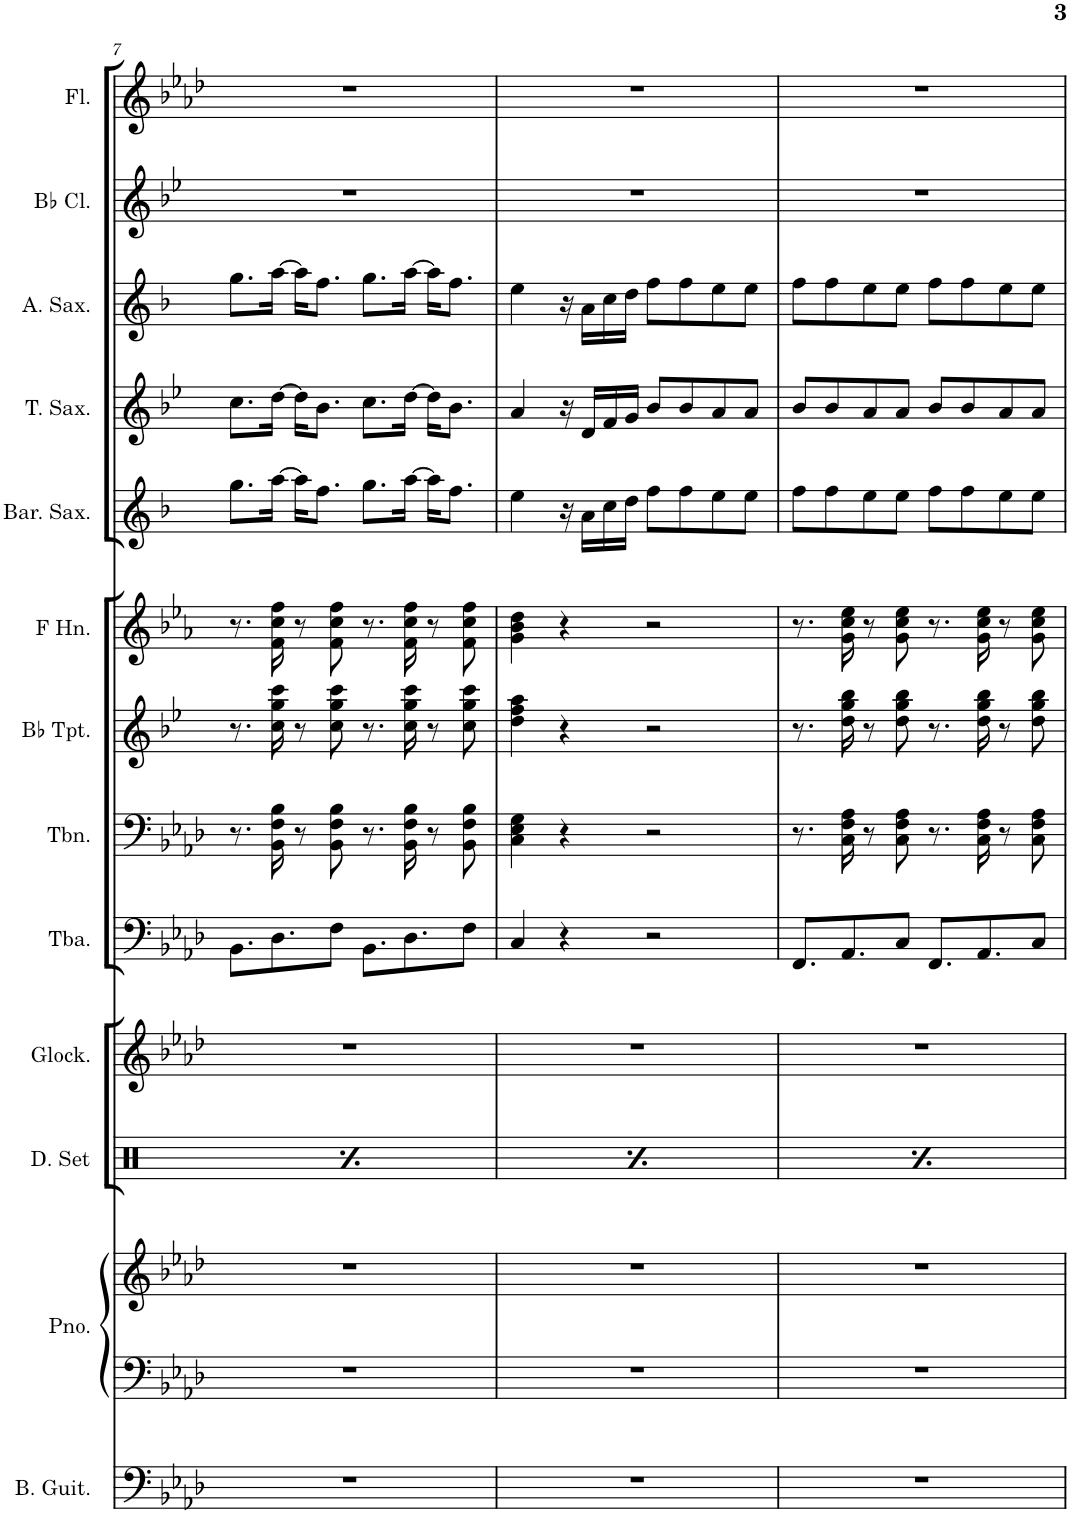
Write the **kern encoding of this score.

**kern	**kern	**kern	**kern	**kern	**kern	**kern	**kern	**kern	**kern	**kern	**kern	**kern	**kern
*part13	*part12	*part12	*part11	*part10	*part9	*part8	*part7	*part6	*part5	*part4	*part3	*part2	*part1
*staff14	*staff13	*staff12	*staff11	*staff10	*staff9	*staff8	*staff7	*staff6	*staff5	*staff4	*staff3	*staff2	*staff1
*I"Bass Guitar	*I"Piano	*	*I"Drumset	*I"Glockenspiel	*I"Tuba	*I"Trombone	*I"Bb Trumpet	*I"Horn in F	*I"Baritone Saxophone	*I"Tenor Saxophone	*I"Alto Saxophone	*I"Bb Clarinet	*I"Flute
*I'B. Guit.	*I'Pno.	*	*I'D. Set	*I'Glock.	*I'Tba.	*I'Tbn.	*I'Bb Tpt.	*	*I'Bar. Sax.	*I'T. Sax.	*I'A. Sax.	*I'Bb Cl.	*I'Fl.
!!LO:PB:g=z
*clefF4	*clefF4	*clefG2	*clefX	*clefG2	*clefF4	*clefF4	*clefG2	*clefG2	*clefG2	*clefG2	*clefG2	*clefG2	*clefG2
*Trd7c12	*	*	*	*Trd-14c-24	*	*	*Trd1c2	*Trd4c7	*Trd12c21	*Trd8c14	*Trd5c9	*Trd1c2	*
*k[b-e-a-d-]	*k[b-e-a-d-]	*k[b-e-a-d-]	*k[]	*k[b-e-a-d-]	*k[b-e-a-d-]	*k[b-e-a-d-]	*k[b-e-]	*k[b-e-a-]	*k[b-]	*k[b-e-]	*k[b-]	*k[b-e-]	*k[b-e-a-d-]
*M4/4	*M4/4	*M4/4	*M4/4	*M4/4	*M4/4	*M4/4	*M4/4	*M4/4	*M4/4	*M4/4	*M4/4	*M4/4	*M4/4
=7	=7	=7	=7	=7	=7	=7	=7	=7	=7	=7	=7	=7	=7
*	*	*	*^	*	*	*	*	*	*	*	*	*	*
1r	1r	1r	8r	4Rf\	1r	8.BB-\L	8.r	8.r	8.r	8.gg\L	8.cc\L	8.gg\L	1r	1r
.	.	.	8Rgg/L	.	.	.	.	.	.	.	.	.	.	.
.	.	.	.	.	.	8.D-\	16BB-\ 16F\ 16B-\	16cc\ 16gg\ 16ccc\	16f\ 16cc\ 16ff\	[16aa\Jk	[16dd\Jk	[16aa\Jk	.	.
.	.	.	8Rcc/	4Rf\	.	.	8r	8r	8r	16aa\KL]	16dd\KL]	16aa\KL]	.	.
.	.	.	.	.	.	.	.	.	.	8.ff\J	8.b-\J	8.ff\J	.	.
.	.	.	8Rgg/J	.	.	8F\J	8BB-\ 8F\ 8B-\	8cc\ 8gg\ 8ccc\	8f\ 8cc\ 8ff\	.	.	.	.	.
.	.	.	8r	4Rf\	.	8.BB-\L	8.r	8.r	8.r	8.gg\L	8.cc\L	8.gg\L	.	.
.	.	.	8Rgg/L	.	.	.	.	.	.	.	.	.	.	.
.	.	.	.	.	.	8.D-\	16BB-\ 16F\ 16B-\	16cc\ 16gg\ 16ccc\	16f\ 16cc\ 16ff\	[16aa\Jk	[16dd\Jk	[16aa\Jk	.	.
.	.	.	8Rcc/	4Rf\	.	.	8r	8r	8r	16aa\KL]	16dd\KL]	16aa\KL]	.	.
.	.	.	.	.	.	.	.	.	.	8.ff\J	8.b-\J	8.ff\J	.	.
.	.	.	8Rgg/J	.	.	8F\J	8BB-\ 8F\ 8B-\	8cc\ 8gg\ 8ccc\	8f\ 8cc\ 8ff\	.	.	.	.	.
=8	=8	=8	=8	=8	=8	=8	=8	=8	=8	=8	=8	=8	=8	=8
1r	1r	1r	8r	4Rf\	1r	4C/	4C\ 4E-\ 4G\	4dd\ 4ff\ 4aa\	4g\ 4b-\ 4dd\	4ee\	4a/	4ee\	1r	1r
.	.	.	8Rgg/L	.	.	.	.	.	.	.	.	.	.	.
.	.	.	8Rcc/	4Rf\	.	4r	4r	4r	4r	16r	16r	16r	.	.
.	.	.	.	.	.	.	.	.	.	16a\LL	16d/LL	16a\LL	.	.
.	.	.	8Rgg/J	.	.	.	.	.	.	16cc\	16f/	16cc\	.	.
.	.	.	.	.	.	.	.	.	.	16dd\JJ	16g/JJ	16dd\JJ	.	.
.	.	.	8r	4Rf\	.	2r	2r	2r	2r	8ff\L	8b-/L	8ff\L	.	.
.	.	.	8Rgg/L	.	.	.	.	.	.	8ff\	8b-/	8ff\	.	.
.	.	.	8Rcc/	4Rf\	.	.	.	.	.	8ee\	8a/	8ee\	.	.
.	.	.	8Rgg/J	.	.	.	.	.	.	8ee\J	8a/J	8ee\J	.	.
=9	=9	=9	=9	=9	=9	=9	=9	=9	=9	=9	=9	=9	=9	=9
1r	1r	1r	8r	4Rf\	1r	8.FF/L	8.r	8.r	8.r	8ff\L	8b-/L	8ff\L	1r	1r
.	.	.	8Rgg/L	.	.	.	.	.	.	8ff\	8b-/	8ff\	.	.
.	.	.	.	.	.	8.AA-/	16C\ 16F\ 16A-\	16dd\ 16gg\ 16bb-\	16g\ 16cc\ 16ee-\	.	.	.	.	.
.	.	.	8Rcc/	4Rf\	.	.	8r	8r	8r	8ee\	8a/	8ee\	.	.
.	.	.	8Rgg/J	.	.	8C/J	8C\ 8F\ 8A-\	8dd\ 8gg\ 8bb-\	8g\ 8cc\ 8ee-\	8ee\J	8a/J	8ee\J	.	.
.	.	.	8r	4Rf\	.	8.FF/L	8.r	8.r	8.r	8ff\L	8b-/L	8ff\L	.	.
.	.	.	8Rgg/L	.	.	.	.	.	.	8ff\	8b-/	8ff\	.	.
.	.	.	.	.	.	8.AA-/	16C\ 16F\ 16A-\	16dd\ 16gg\ 16bb-\	16g\ 16cc\ 16ee-\	.	.	.	.	.
.	.	.	8Rcc/	4Rf\	.	.	8r	8r	8r	8ee\	8a/	8ee\	.	.
.	.	.	8Rgg/J	.	.	8C/J	8C\ 8F\ 8A-\	8dd\ 8gg\ 8bb-\	8g\ 8cc\ 8ee-\	8ee\J	8a/J	8ee\J	.	.
*	*	*	*v	*v	*	*	*	*	*	*	*	*	*	*
=	=	=	=	=	=	=	=	=	=	=	=	=	=
*-	*-	*-	*-	*-	*-	*-	*-	*-	*-	*-	*-	*-	*-
